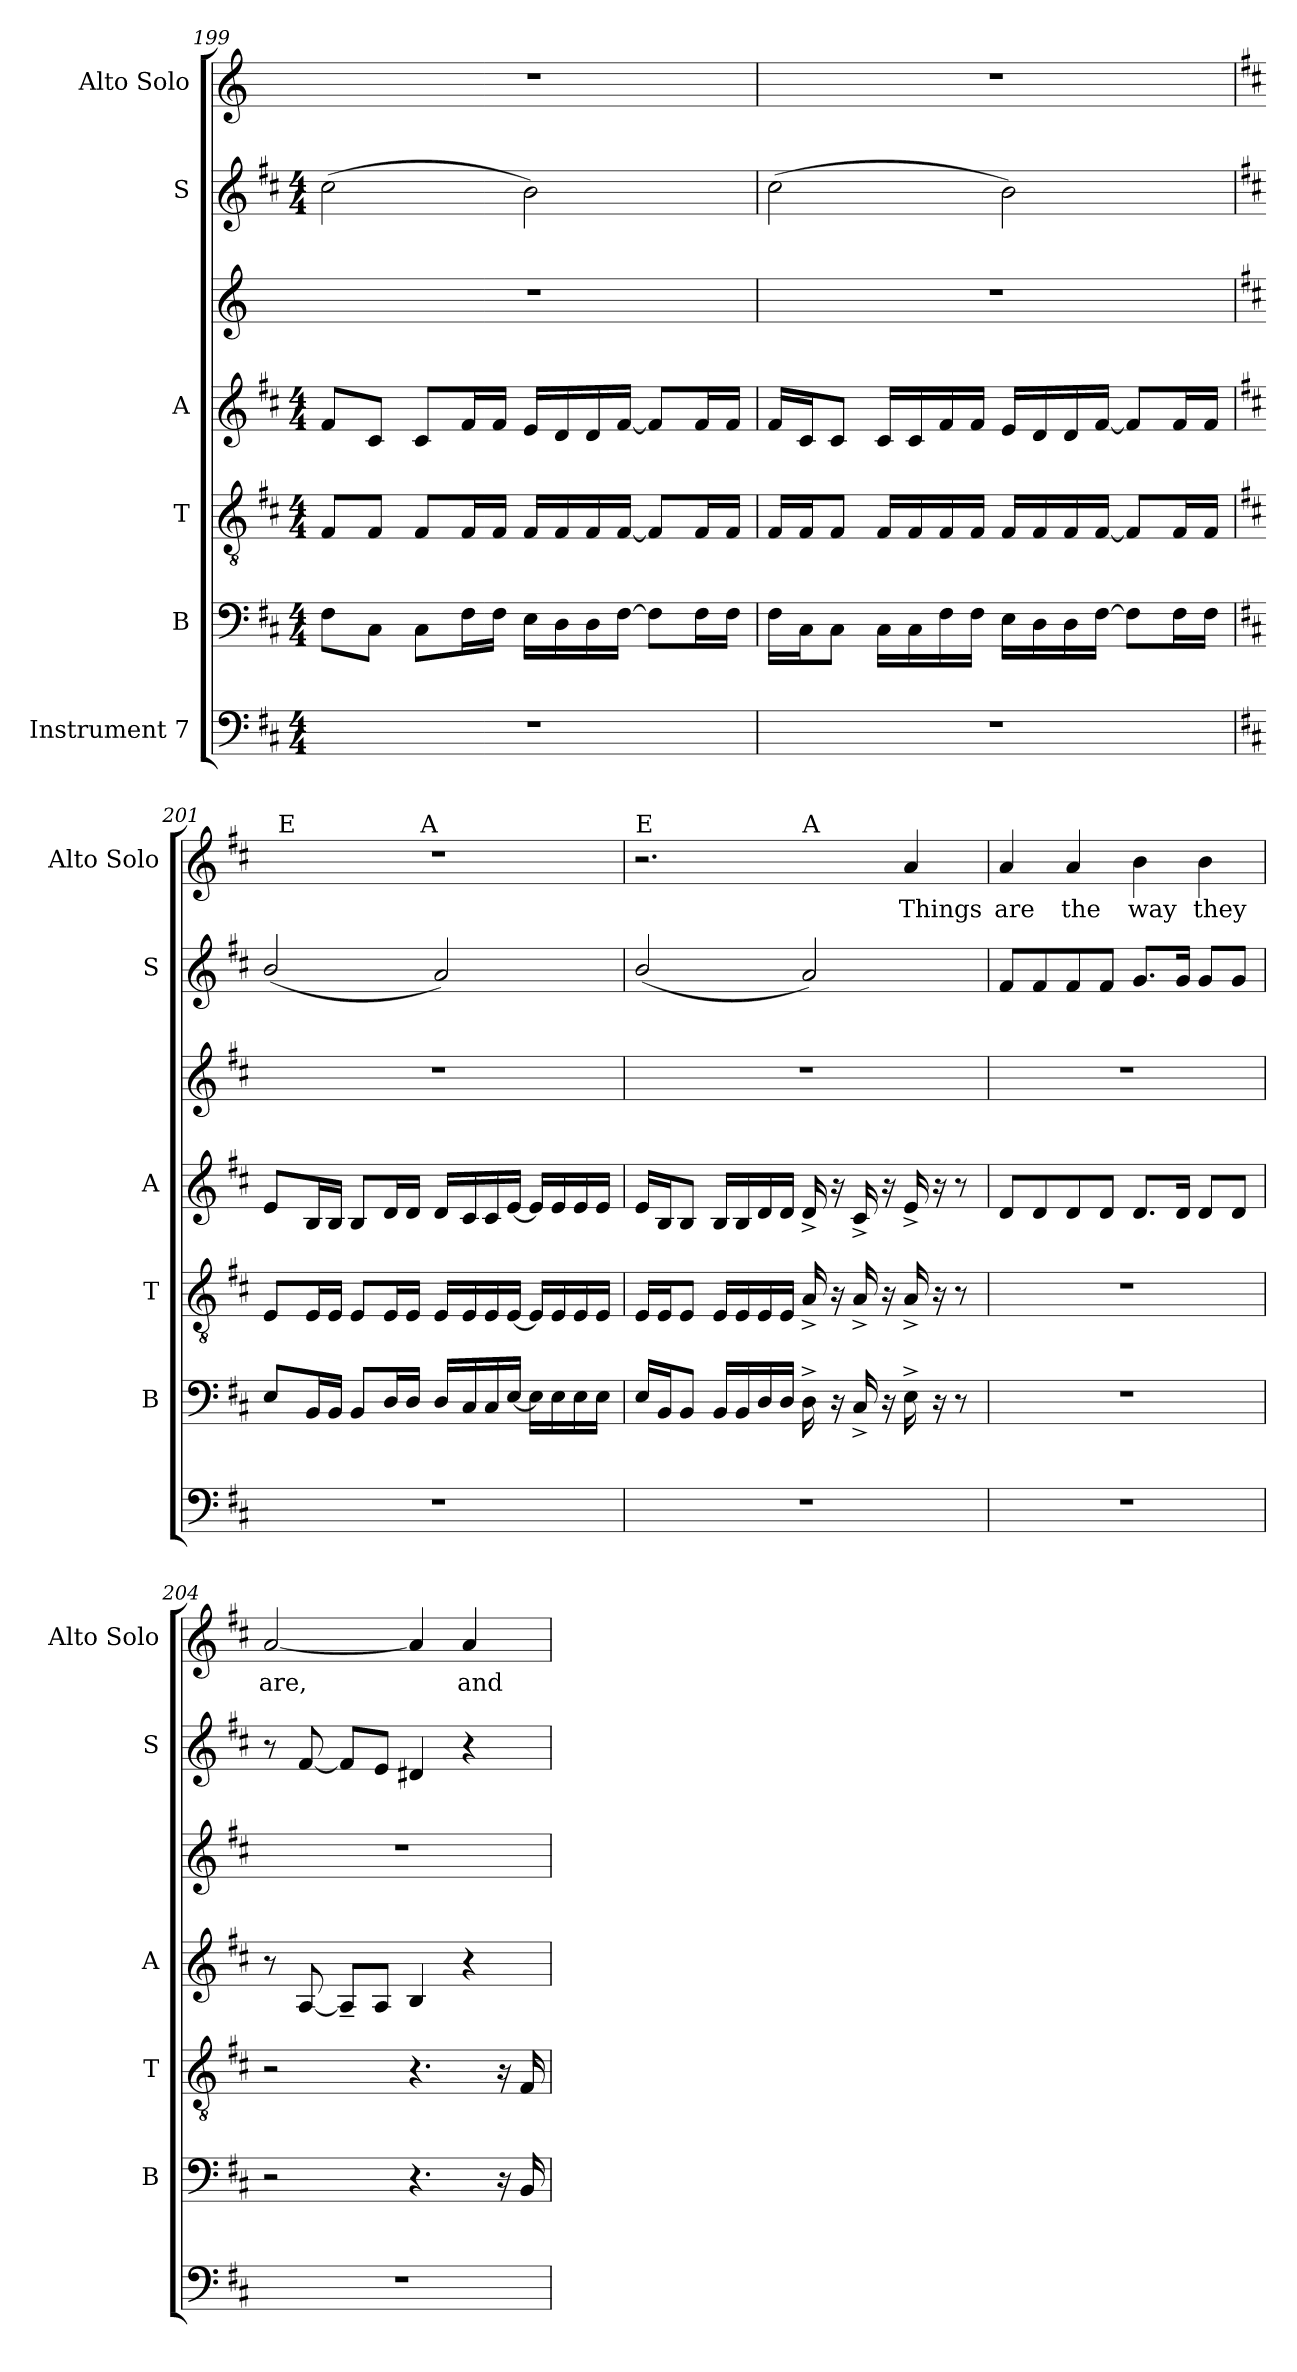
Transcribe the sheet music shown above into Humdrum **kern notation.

**kern	**kern	**kern	**kern	**kern	**kern	**kern	**text
*part7	*part6	*part5	*part4	*part3	*part2	*part1	*part1
*staff7	*staff6	*staff5	*staff4	*staff3	*staff2	*staff1	*staff1
*I"Instrument 7	*I"B	*I"T	*I"A	*	*I"S	*I"Alto Solo	*
*	*I'B	*I'T	*I'A	*	*I'S	*I'Alto Solo	*
!!LO:PB:g=z
*clefF4	*clefF4	*clefGv2	*clefG2	*clefG2	*clefG2	*clefG2	*
*k[f#c#]	*k[f#c#]	*k[f#c#]	*k[f#c#]	*k[]	*k[f#c#]	*k[]	*
*D:	*D:	*D:	*D:	*C:	*D:	*C:	*
*M4/4	*M4/4	*M4/4	*M4/4	*	*M4/4	*	*
=199	=199	=199	=199	=199	=199	=199	=199
1r	8F#\L	8F#/L	8f#/L	1r	(>2cc#\	1r	.
.	8C#\J	8F#/J	8c#/J	.	.	.	.
.	8C#\L	8F#/L	8c#/L	.	.	.	.
.	16F#\L	16F#/L	16f#/L	.	.	.	.
.	16F#\JJ	16F#/JJ	16f#/JJ	.	.	.	.
.	16E\LL	16F#/LL	16e/LL	.	2b\)	.	.
.	16D\	16F#/	16d/	.	.	.	.
.	16D\	16F#/	16d/	.	.	.	.
.	[>16F#\JJ	[<16F#/JJ	[<16f#/JJ	.	.	.	.
.	8F#\L]	8F#/L]	8f#/L]	.	.	.	.
.	16F#\L	16F#/L	16f#/L	.	.	.	.
.	16F#\JJ	16F#/JJ	16f#/JJ	.	.	.	.
=200	=200	=200	=200	=200	=200	=200	=200
1r	16F#\LL	16F#/LL	16f#/LL	1r	(>2cc#\	1r	.
.	16C#\J	16F#/J	16c#/J	.	.	.	.
.	8C#\J	8F#/J	8c#/J	.	.	.	.
.	16C#\LL	16F#/LL	16c#/LL	.	.	.	.
.	16C#\	16F#/	16c#/	.	.	.	.
.	16F#\	16F#/	16f#/	.	.	.	.
.	16F#\JJ	16F#/JJ	16f#/JJ	.	.	.	.
.	16E\LL	16F#/LL	16e/LL	.	2b\)	.	.
.	16D\	16F#/	16d/	.	.	.	.
.	16D\	16F#/	16d/	.	.	.	.
.	[>16F#\JJ	[<16F#/JJ	[<16f#/JJ	.	.	.	.
.	8F#\L]	8F#/L]	8f#/L]	.	.	.	.
.	16F#\L	16F#/L	16f#/L	.	.	.	.
.	16F#\JJ	16F#/JJ	16f#/JJ	.	.	.	.
!!LO:LB:g=z
=201	=201	=201	=201	=201	=201	=201	=201
*	*	*	*	*k[f#c#]	*	*k[f#c#]	*
*	*	*	*	*D:	*	*D:	*
*	*	*	*	*	*	*^	*
*	*	*	*	*	*	*	*^	*
1r	8E/L	8E/L	8e/L	1r	(<2b/	1r	32ryy	4...ryy	.
!	!	!	!	!	!	!	!LO:TX:a:t=E	!	!
.	.	.	.	.	.	.	2ryy	.	.
.	16BB/L	16E/L	16B/L	.	.	.	.	.	.
.	16BB/JJ	16E/JJ	16B/JJ	.	.	.	.	.	.
.	8BB/L	8E/L	8B/L	.	.	.	.	.	.
.	16D/L	16E/L	16d/L	.	.	.	.	.	.
.	16D/JJ	16E/JJ	16d/JJ	.	.	.	.	.	.
!	!	!	!	!	!	!	!	!LO:TX:a:t=A	!
.	.	.	.	.	.	.	.	2ryy	.
.	16D/LL	16E/LL	16d/LL	.	2a/)	.	.	.	.
.	.	.	.	.	.	.	4...ryy	.	.
.	16C#/	16E/	16c#/	.	.	.	.	.	.
.	16C#/	16E/	16c#/	.	.	.	.	.	.
.	[<16E/JJ	[<16E/JJ	[<16e/JJ	.	.	.	.	.	.
.	16E\LL]	16E/LL]	16e/LL]	.	.	.	.	.	.
.	16E\	16E/	16e/	.	.	.	.	.	.
.	16E\	16E/	16e/	.	.	.	.	.	.
.	16E\JJ	16E/JJ	16e/JJ	.	.	.	.	.	.
.	.	.	.	.	.	.	.	32ryy	.
=202	=202	=202	=202	=202	=202	=202	=202	=202	=202
!	!	!	!	!	!	!LO:TX:a:t=E	!	!	!
*	*	*	*	*	*	*	*v	*v	*
1r	16E/LL	16E/LL	16e/LL	1r	(<2b/	2.r	2ryy	.
.	16BB/J	16E/J	16B/J	.	.	.	.	.
.	8BB/J	8E/J	8B/J	.	.	.	.	.
.	16BB/LL	16E/LL	16B/LL	.	.	.	.	.
.	16BB/	16E/	16B/	.	.	.	.	.
.	16D/	16E/	16d/	.	.	.	.	.
.	16D/JJ	16E/JJ	16d/JJ	.	.	.	.	.
!	!	!	!	!	!	!	!LO:TX:a:t=A	!
.	16D^>\	16A^</	16d^</	.	2a/)	.	2ryy	.
.	16rC	16rA	16ra	.	.	.	.	.
.	16C#^</	16A^</	16c#^</	.	.	.	.	.
.	16rC	16rA	16ra	.	.	.	.	.
!	!	!	!	!	!	!	!	!LO:LY:b
.	16E^>\	16A^</	16e^</	.	.	4a/	.	Things
.	16rC	16rA	16ra	.	.	.	.	.
.	8r	8r	8r	.	.	.	.	.
!!LO:PB:g=z
=203	=203	=203	=203	=203	=203	=203	=203	=203
!	!	!	!	!	!	!	!	!LO:LY:b
*	*	*	*	*	*	*v	*v	*
1r	1r	1r	8d/L	1r	8f#/L	4a/	are
.	.	.	8d/	.	8f#/	.	.
!	!	!	!	!	!	!	!LO:LY:b
.	.	.	8d/	.	8f#/	4a/	the
.	.	.	8d/J	.	8f#/J	.	.
!	!	!	!	!	!	!	!LO:LY:b
.	.	.	8.d/L	.	8.g/L	4b\	way
.	.	.	16d/Jk	.	16g/Jk	.	.
!	!	!	!	!	!	!	!LO:LY:b
.	.	.	8d/L	.	8g/L	4b\	they
.	.	.	8d/J	.	8g/J	.	.
=204	=204	=204	=204	=204	=204	=204	=204
!	!	!	!	!	!	!	!LO:LY:b
1r	2r	2r	8r	1r	8r	[<2a/	are,
.	.	.	[<8A/	.	[<8f#/	.	.
.	.	.	8A~</L]	.	8f#/L]	.	.
.	.	.	8A/J	.	8e/J	.	.
.	4.r	4.r	4B/	.	4d#X/	4a/]	.
!	!	!	!	!	!	!	!LO:LY:b
.	.	.	4r	.	4r	4a/	and
.	16rC	16rA	.	.	.	.	.
.	16BB/	16F#/	.	.	.	.	.
=	=	=	=	=	=	=	=
*-	*-	*-	*-	*-	*-	*-	*-
